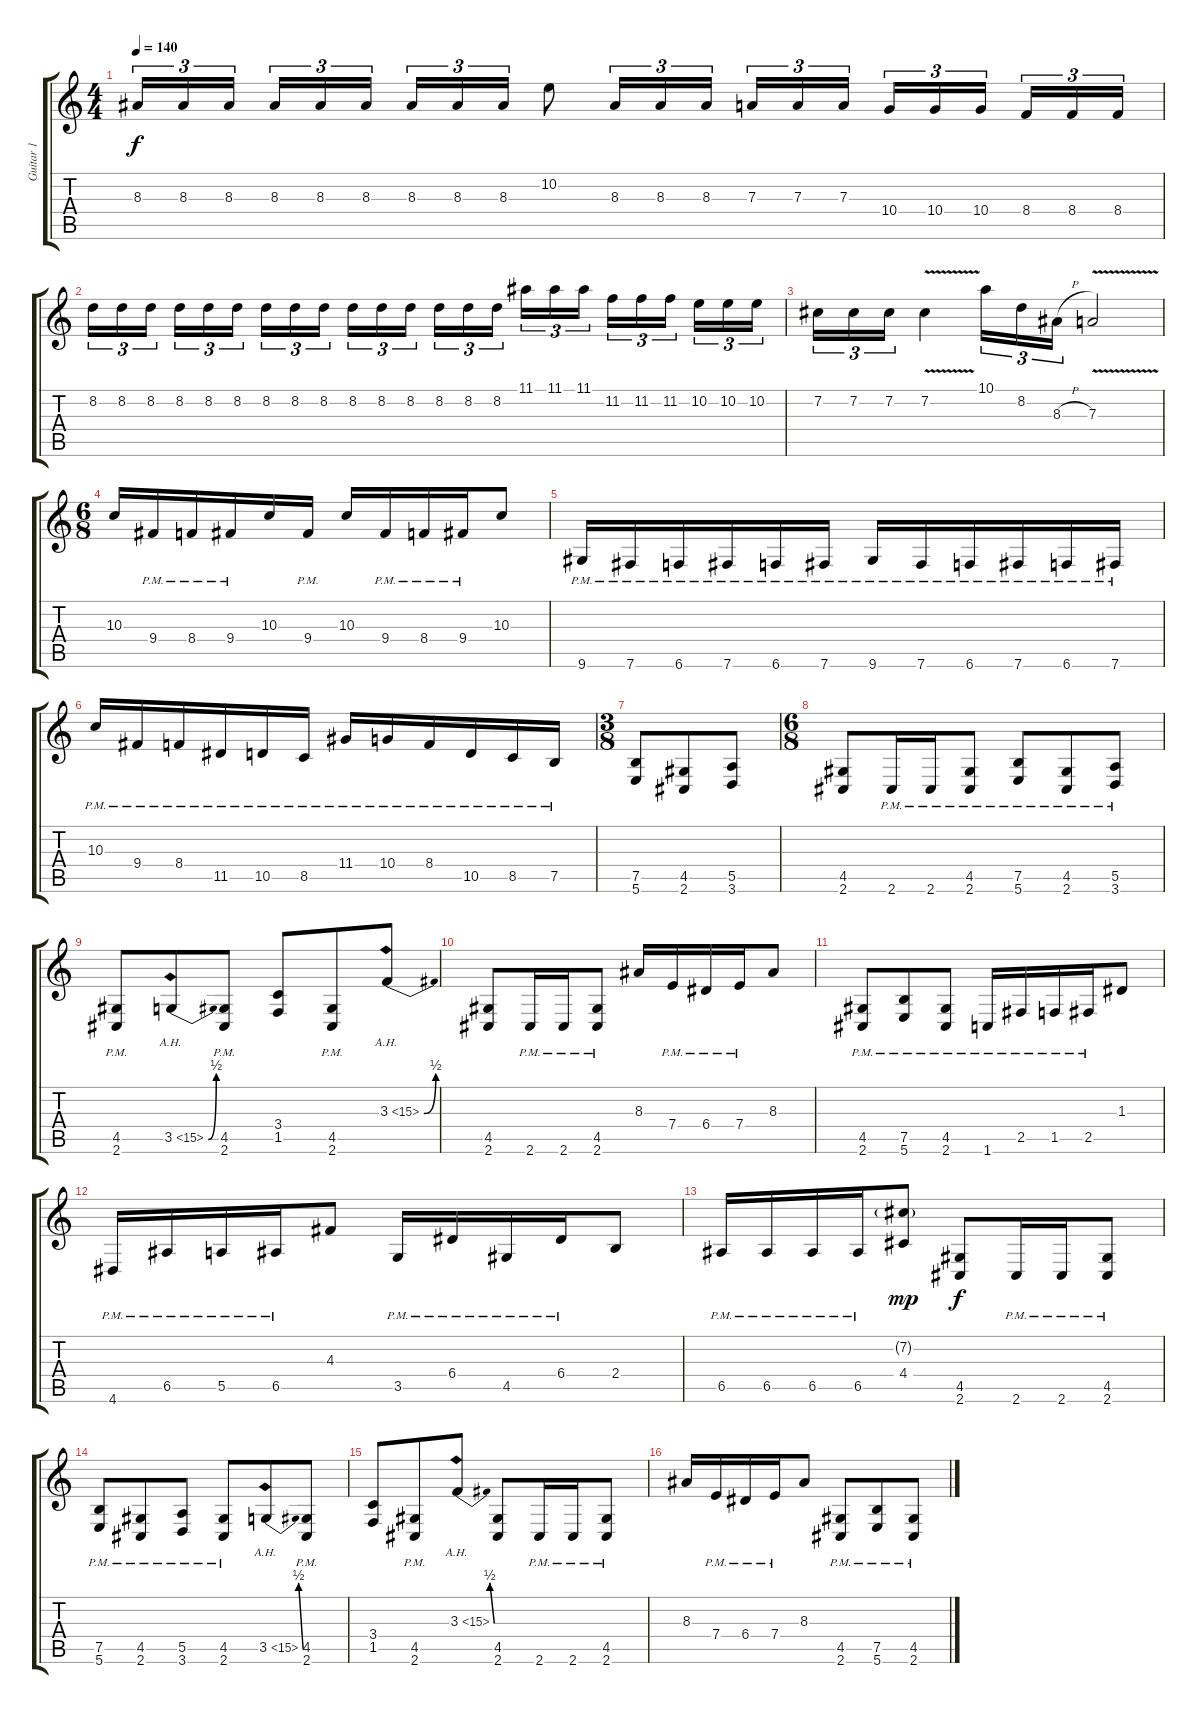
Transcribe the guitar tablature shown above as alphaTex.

\track ("Guitar 1" "Guitar 1") {instrument distortionguitar}
\staff {score tabs}
\tuning (B3 Gb3 D3 A2 E2 B1) {hide}
\ts (4 4)
\tempo 140
\clef g2
\ks c
8.3.16{tu (3 2) dy f} 8.3.16{tu (3 2)} 8.3.16{tu (3 2) beam splitsecondary} 8.3.16{tu (3 2)} 8.3.16{tu (3 2)} 8.3.16{tu (3 2)} 8.3.16{tu (3 2)} 8.3.16{tu (3 2)} 8.3.16{tu (3 2)} 10.2.8 8.3.16{tu (3 2)} 8.3.16{tu (3 2)} 8.3.16{tu (3 2) beam splitsecondary} 7.3.16{tu (3 2)} 7.3.16{tu (3 2)} 7.3.16{tu (3 2)} 10.4.16{tu (3 2)} 10.4.16{tu (3 2)} 10.4.16{tu (3 2) beam splitsecondary} 8.4.16{tu (3 2)} 8.4.16{tu (3 2)} 8.4.16{tu (3 2)} |
8.2.16{tu (3 2)} 8.2.16{tu (3 2)} 8.2.16{tu (3 2) beam splitsecondary} 8.2.16{tu (3 2)} 8.2.16{tu (3 2)} 8.2.16{tu (3 2)} 8.2.16{tu (3 2)} 8.2.16{tu (3 2)} 8.2.16{tu (3 2) beam splitsecondary} 8.2.16{tu (3 2)} 8.2.16{tu (3 2)} 8.2.16{tu (3 2)} 8.2.16{tu (3 2)} 8.2.16{tu (3 2)} 8.2.16{tu (3 2) beam splitsecondary} 11.1.16{tu (3 2)} 11.1.16{tu (3 2)} 11.1.16{tu (3 2)} 11.2.16{tu (3 2)} 11.2.16{tu (3 2)} 11.2.16{tu (3 2) beam splitsecondary} 10.2.16{tu (3 2)} 10.2.16{tu (3 2)} 10.2.16{tu (3 2)} |
7.2.16{tu (3 2)} 7.2.16{tu (3 2)} 7.2.16{tu (3 2)} 7.2{v}.4 10.1.16{tu (3 2)} 8.2.16{tu (3 2)} 8.3{h}.16{tu (3 2)} 7.3{v}.2 |
\ts (6 8)
10.3.16 9.4{pm}.16 8.4{pm}.16 9.4{pm}.16 10.3.16 9.4{pm}.16 10.3.16 9.4{pm}.16 8.4{pm}.16 9.4{pm}.16 10.3.8 |
9.6{pm}.16 7.6{pm}.16 6.6{pm}.16 7.6{pm}.16 6.6{pm}.16 7.6{pm}.16 9.6{pm}.16 7.6{pm}.16 6.6{pm}.16 7.6{pm}.16 6.6{pm}.16 7.6{pm}.16 |
10.3{pm}.16 9.4{pm}.16 8.4{pm}.16 11.5{pm}.16 10.5{pm}.16 8.5{pm}.16 11.4{pm}.16 10.4{pm}.16 8.4{pm}.16 10.5{pm}.16 8.5{pm}.16 7.5{pm}.16 |
\ts (3 8)
(7.5 5.6).8 (4.5 2.6).8 (5.5 3.6).8 |
\ts (6 8)
(4.5 2.6).8 2.6{pm}.16 2.6{pm}.16 (4.5{pm} 2.6{pm}).8 (7.5{pm} 5.6{pm}).8 (4.5{pm} 2.6{pm}).8 (5.5{pm} 3.6{pm}).8 |
(4.5{pm} 2.6{pm}).8 3.5{be (bend 0 0 60 2) ah 12}.8 (4.5{pm} 2.6{pm}).8 (3.4 1.5).8 (4.5{pm} 2.6{pm}).8 3.3{be (bend 0 0 60 2) ah 12}.8 |
(4.5 2.6).8 2.6{pm}.16 2.6{pm}.16 (4.5{pm} 2.6{pm}).8 8.3.16 7.4{pm}.16 6.4{pm}.16 7.4{pm}.16 8.3.8 |
(4.5{pm} 2.6{pm}).8 (7.5{pm} 5.6{pm}).8 (4.5{pm} 2.6{pm}).8 1.6{pm}.16 2.5{pm}.16 1.5{pm}.16 2.5{pm}.16 1.3.8 |
4.6{pm}.16 6.5{pm}.16 5.5{pm}.16 6.5{pm}.16 4.3.8 3.5{pm}.16 6.4{pm}.16 4.5{pm}.16 6.4{pm}.16 2.4.8 |
6.5{pm}.16 6.5{pm}.16 6.5{pm}.16 6.5{pm}.16 (7.2{g} 4.4).8{dy mp} (4.5 2.6).8{dy f} 2.6{pm}.16 2.6{pm}.16 (4.5{pm} 2.6{pm}).8 |
(7.5{pm} 5.6{pm}).8 (4.5{pm} 2.6{pm}).8 (5.5{pm} 3.6{pm}).8 (4.5{pm} 2.6{pm}).8 3.5{be (bend 0 0 60 2) ah 12}.8 (4.5{pm} 2.6{pm}).8 |
(3.4 1.5).8 (4.5{pm} 2.6{pm}).8 3.3{be (bend 0 0 60 2) ah 12}.8 (4.5 2.6).8 2.6{pm}.16 2.6{pm}.16 (4.5{pm} 2.6{pm}).8 |
8.3.16 7.4{pm}.16 6.4{pm}.16 7.4{pm}.16 8.3.8 (4.5{pm} 2.6{pm}).8 (7.5{pm} 5.6{pm}).8 (4.5{pm} 2.6{pm}).8
